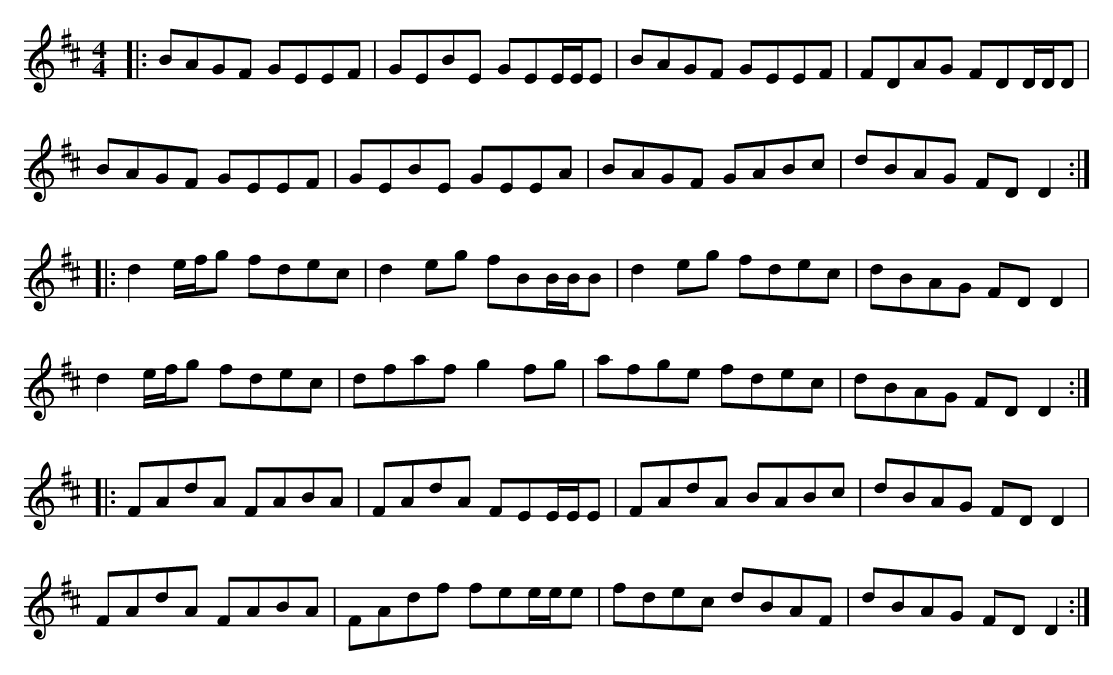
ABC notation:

X:1
M:4/4
K:Edor
|:BAGF GEEF|GEBE GEE/E/E|BAGF GEEF|FDAG FDD/D/D|
BAGF GEEF|GEBE GEEA|BAGF GABc|dBAG FDD2:|
|:d2e/f/g fdec|d2eg fBB/B/B|d2eg fdec|dBAG FDD2|
d2e/f/g fdec|dfaf g2fg|afge fdec|dBAG FDD2:|
|:FAdA FABA|FAdA FEE/E/E|FAdA BABc|dBAG FDD2|
FAdA FABA|FAdf fee/e/e|fdec dBAF|dBAG FDD2:|
